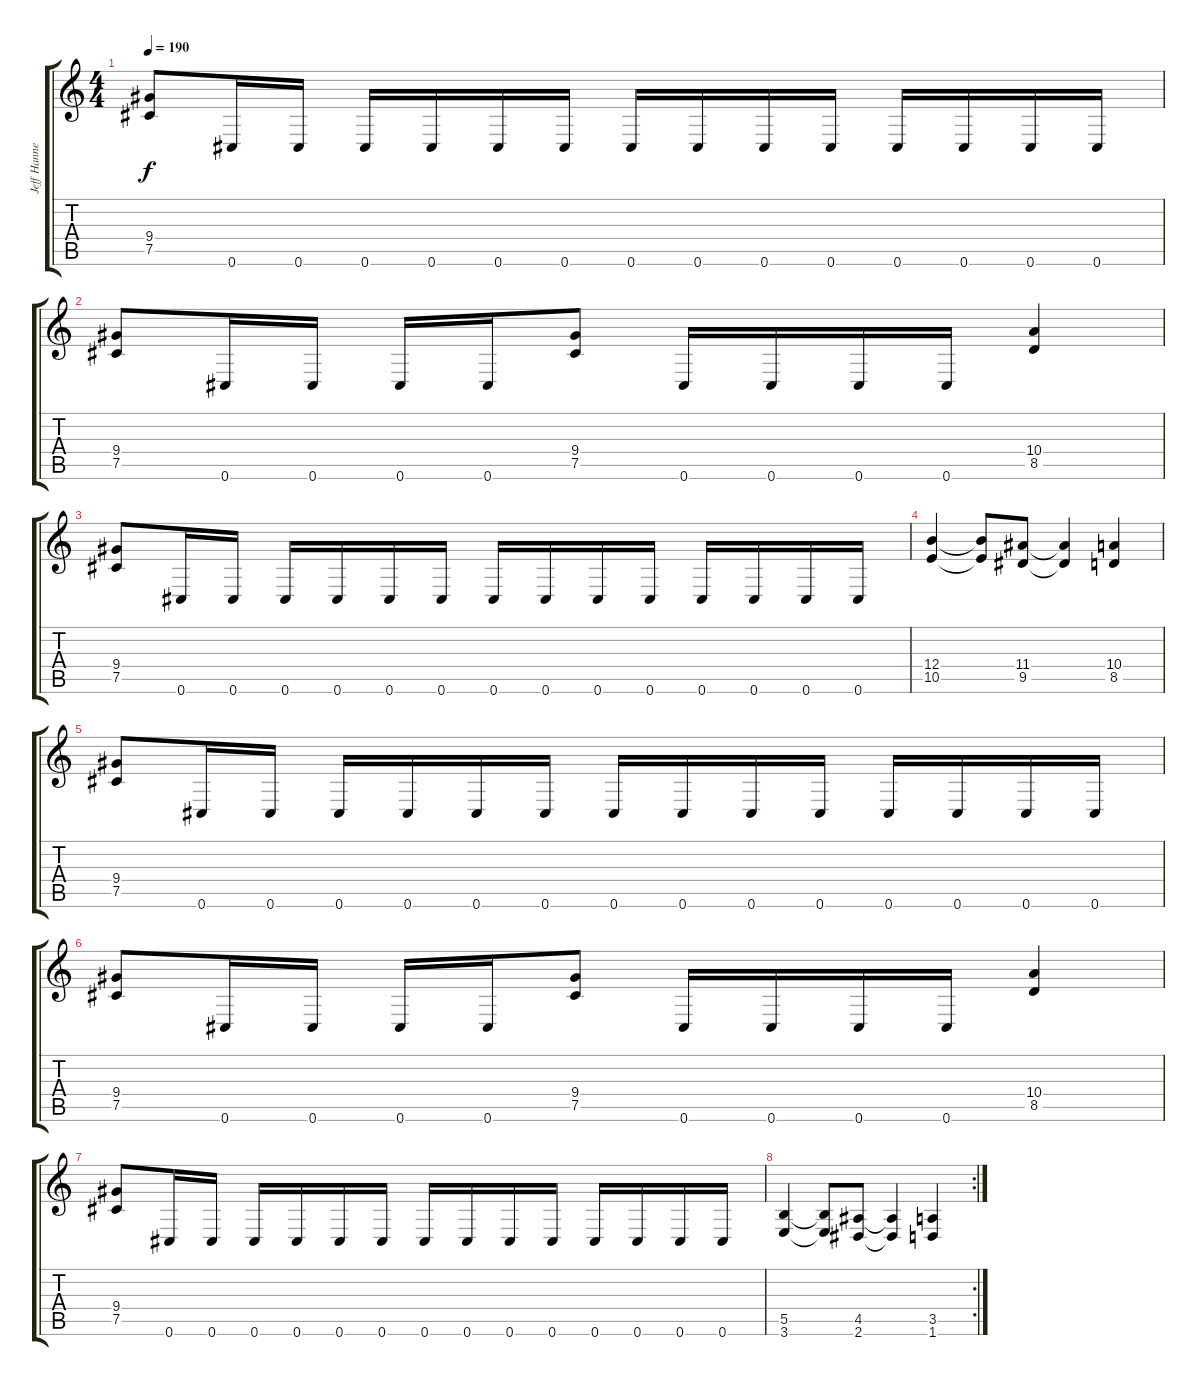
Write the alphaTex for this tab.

\track ("Jeff Hanneman" "Jeff Hanne") {instrument distortionguitar}
\staff {score tabs}
\tuning (Db4 Ab3 E3 B2 Gb2 Db2) {hide}
\ts (4 4)
\tempo 190
\clef g2
\ks c
(9.4 7.5).8{dy f} 0.6.16 0.6.16 0.6.16 0.6.16 0.6.16 0.6.16 0.6.16 0.6.16 0.6.16 0.6.16 0.6.16 0.6.16 0.6.16 0.6.16 |
(9.4 7.5).8 0.6.16 0.6.16 0.6.16 0.6.16 (9.4 7.5).8 0.6.16 0.6.16 0.6.16 0.6.16 (10.4 8.5).4 |
(9.4 7.5).8 0.6.16 0.6.16 0.6.16 0.6.16 0.6.16 0.6.16 0.6.16 0.6.16 0.6.16 0.6.16 0.6.16 0.6.16 0.6.16 0.6.16 |
(12.4 10.5).4 (12.4{t} 10.5{t}).8 (11.4 9.5).8 (11.4{t} 9.5{t}).4 (10.4 8.5).4 |
(9.4 7.5).8 0.6.16 0.6.16 0.6.16 0.6.16 0.6.16 0.6.16 0.6.16 0.6.16 0.6.16 0.6.16 0.6.16 0.6.16 0.6.16 0.6.16 |
(9.4 7.5).8 0.6.16 0.6.16 0.6.16 0.6.16 (9.4 7.5).8 0.6.16 0.6.16 0.6.16 0.6.16 (10.4 8.5).4 |
(9.4 7.5).8 0.6.16 0.6.16 0.6.16 0.6.16 0.6.16 0.6.16 0.6.16 0.6.16 0.6.16 0.6.16 0.6.16 0.6.16 0.6.16 0.6.16 |
\rc 2
(5.5 3.6).4 (5.5{t} 3.6{t}).8 (4.5 2.6).8 (4.5{t} 2.6{t}).4 (3.5 1.6).4
